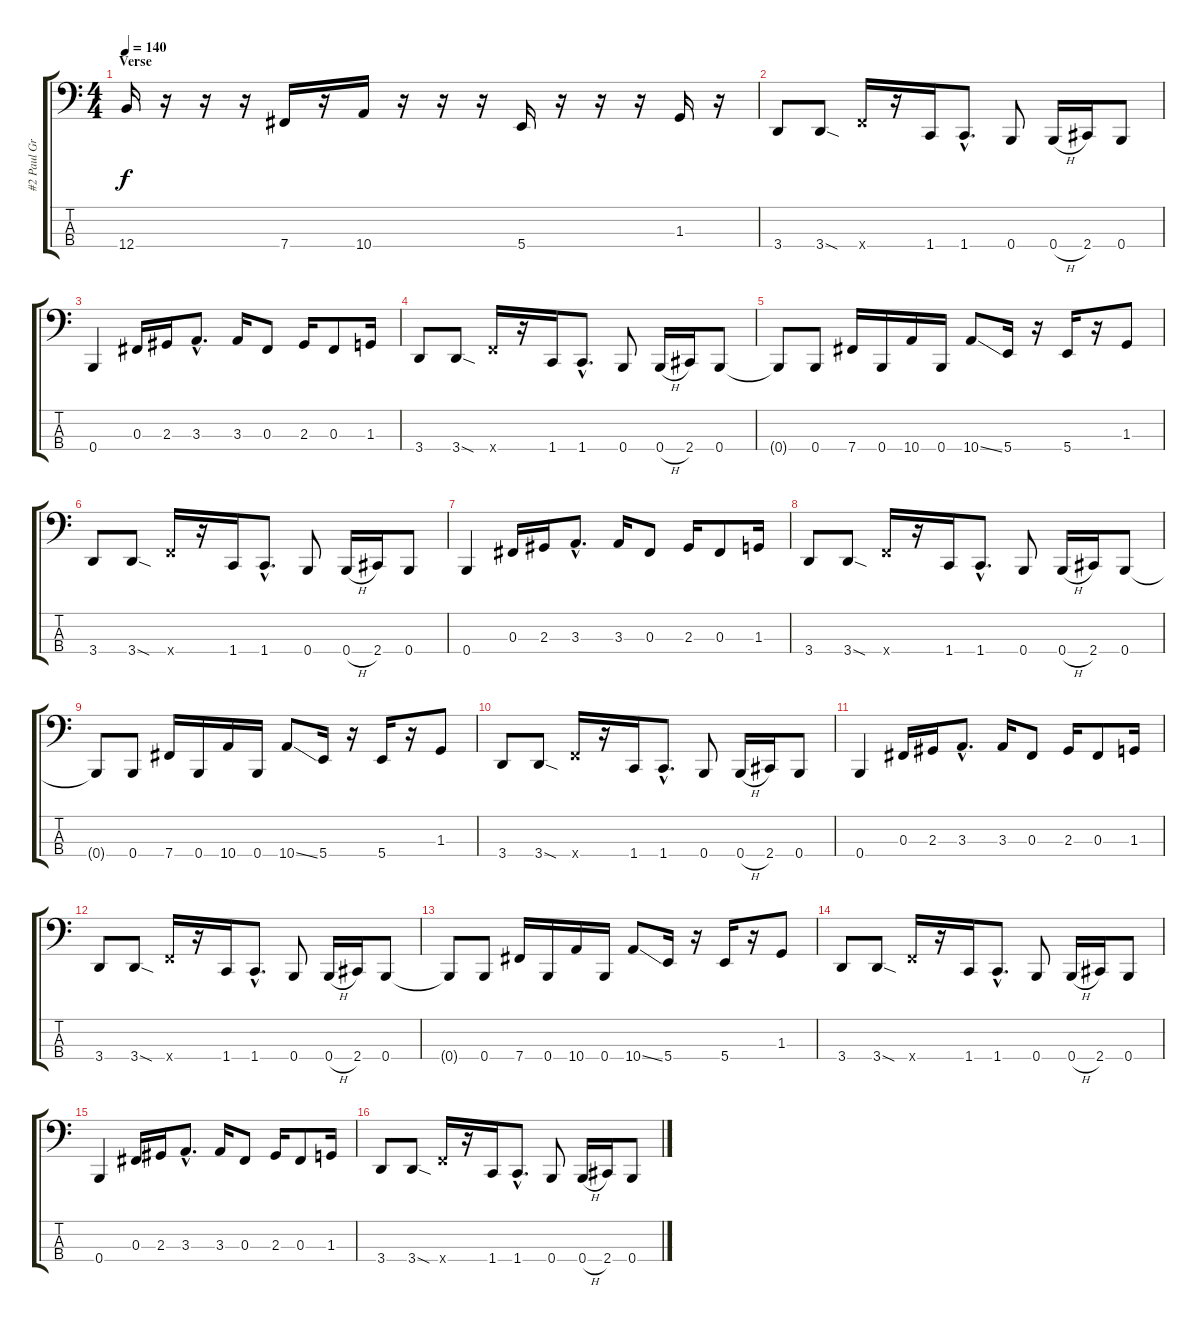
\track ("#2 Paul Gray - Bass" "#2 Paul Gr") {instrument electricbasspick}
\staff {score tabs}
\tuning (E2 B1 Gb1 B0) {hide}
\ts (4 4)
\section ("" "Verse")
\tempo 140
\clef f4
\ks c
12.4.16{dy f} r.16 r.16 r.16 7.4.16 r.16 10.4.16 r.16 r.16 r.16 5.4.16 r.16 r.16 r.16 1.3.16 r.16 |
3.4.8 3.4{sod}.8 6.4{x}.16 r.16 1.4.16 1.4{hac}.8{d} 0.4.8 0.4{h}.16 2.4.16 0.4.8 |
0.4.4 0.3.16 2.3.16 3.3{hac}.8{d} 3.3.16 0.3.8 2.3.16 0.3.8 1.3.16 |
3.4.8 3.4{sod}.8 6.4{x}.16 r.16 1.4.16 1.4{hac}.8{d} 0.4.8 0.4{h}.16 2.4.16 0.4.8 |
0.4{t}.8 0.4.8 7.4.16 0.4.16 10.4.16 0.4.16 10.4{ss}.8 5.4.16 r.16 5.4.16 r.16 1.3.8 |
3.4.8 3.4{sod}.8 6.4{x}.16 r.16 1.4.16 1.4{hac}.8{d} 0.4.8 0.4{h}.16 2.4.16 0.4.8 |
0.4.4 0.3.16 2.3.16 3.3{hac}.8{d} 3.3.16 0.3.8 2.3.16 0.3.8 1.3.16 |
3.4.8 3.4{sod}.8 6.4{x}.16 r.16 1.4.16 1.4{hac}.8{d} 0.4.8 0.4{h}.16 2.4.16 0.4.8 |
0.4{t}.8 0.4.8 7.4.16 0.4.16 10.4.16 0.4.16 10.4{ss}.8 5.4.16 r.16 5.4.16 r.16 1.3.8 |
3.4.8 3.4{sod}.8 6.4{x}.16 r.16 1.4.16 1.4{hac}.8{d} 0.4.8 0.4{h}.16 2.4.16 0.4.8 |
0.4.4 0.3.16 2.3.16 3.3{hac}.8{d} 3.3.16 0.3.8 2.3.16 0.3.8 1.3.16 |
3.4.8 3.4{sod}.8 6.4{x}.16 r.16 1.4.16 1.4{hac}.8{d} 0.4.8 0.4{h}.16 2.4.16 0.4.8 |
0.4{t}.8 0.4.8 7.4.16 0.4.16 10.4.16 0.4.16 10.4{ss}.8 5.4.16 r.16 5.4.16 r.16 1.3.8 |
3.4.8 3.4{sod}.8 6.4{x}.16 r.16 1.4.16 1.4{hac}.8{d} 0.4.8 0.4{h}.16 2.4.16 0.4.8 |
0.4.4 0.3.16 2.3.16 3.3{hac}.8{d} 3.3.16 0.3.8 2.3.16 0.3.8 1.3.16 |
3.4.8 3.4{sod}.8 6.4{x}.16 r.16 1.4.16 1.4{hac}.8{d} 0.4.8 0.4{h}.16 2.4.16 0.4.8
